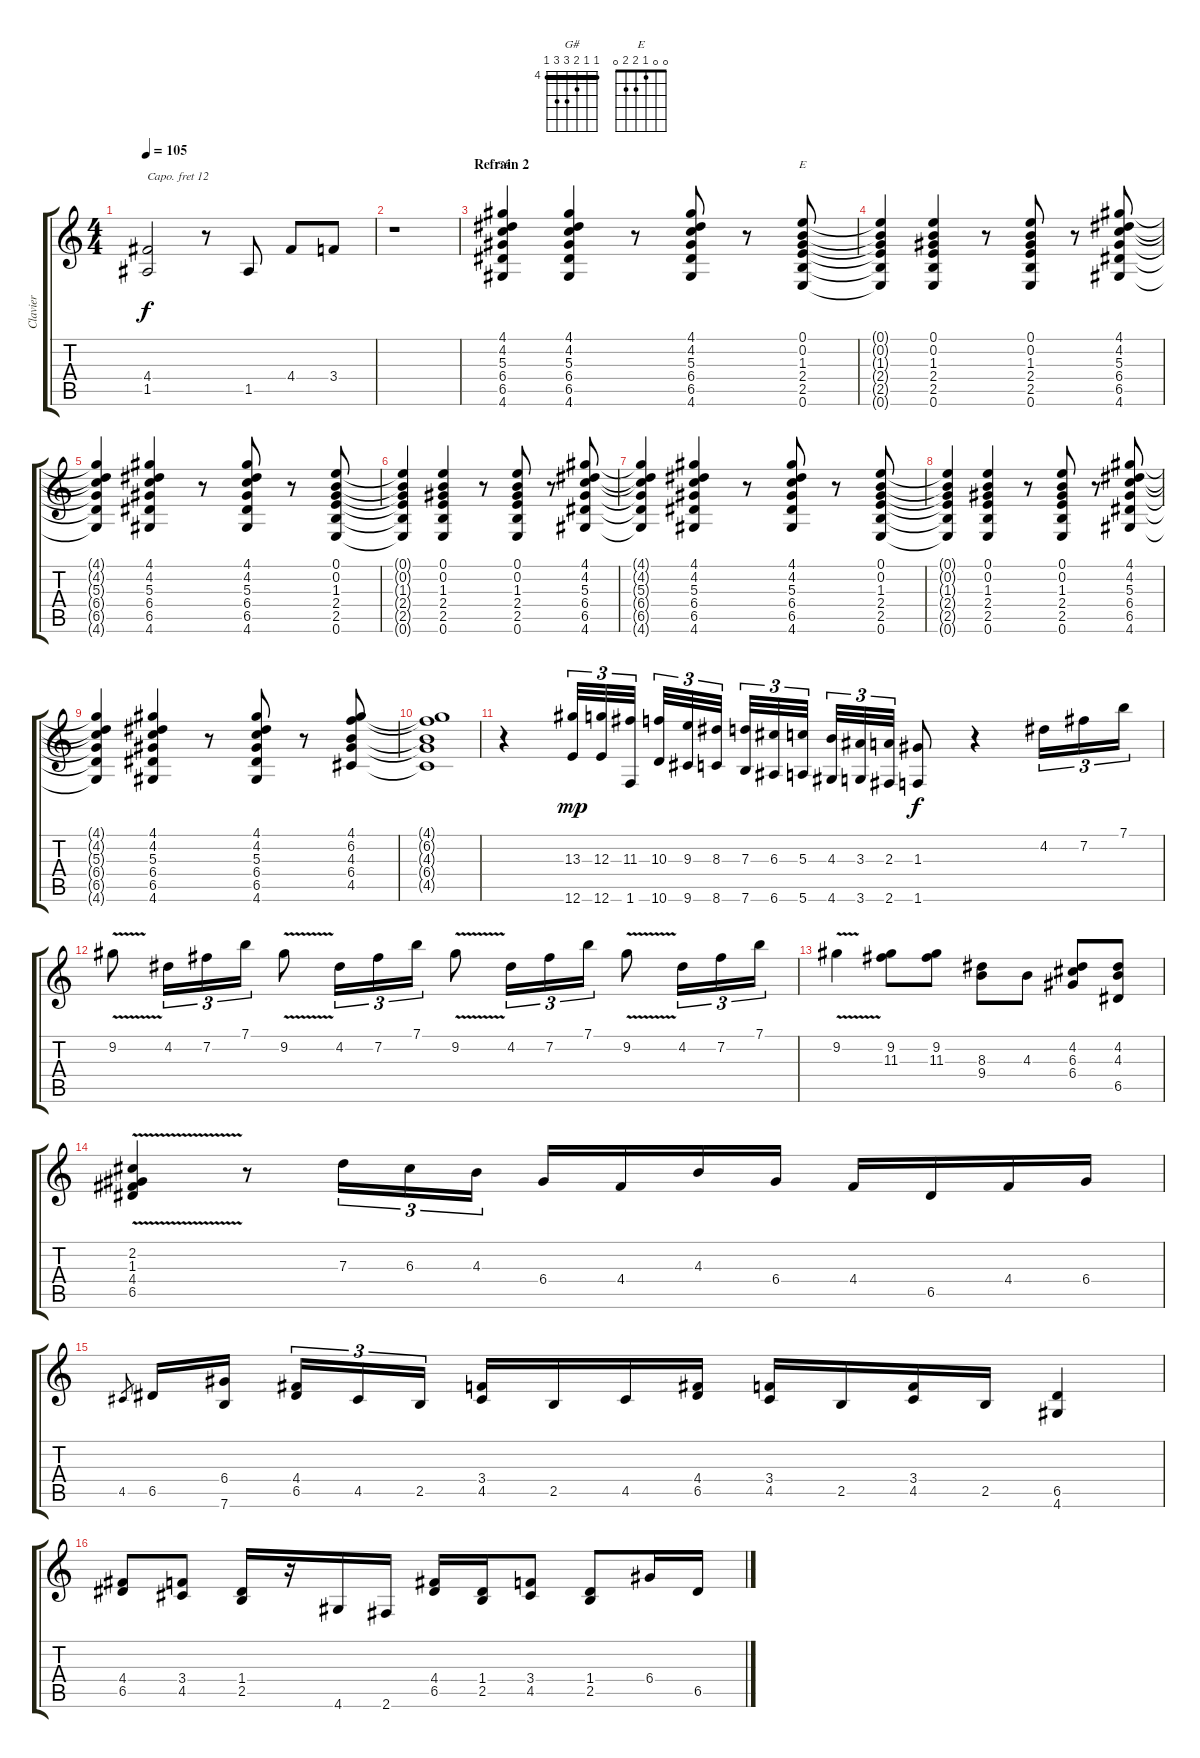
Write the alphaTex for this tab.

\track ("Clavier" "Clavier") {instrument electricpiano1}
\staff {score tabs}
\capo 12
\tuning (E4 B3 G3 D3 A2 E2) {hide}
\chord ("G#" 4 4 5 6 6 4) {firstfret 4 barre 4}
\chord ("E" 0 0 1 2 2 0)
\ts (4 4)
\tempo 105
\clef g2
\ks c
(4.4{t} 1.5{t}).2{dy f} r.8 1.5.8 4.4.8 3.4.8 |
r.1 |
\section ("" "Refrain 2")
(4.1 4.2 5.3 6.4 6.5 4.6).4{ch "G#"} (4.1 4.2 5.3 6.4 6.5 4.6).4 r.8 (4.1 4.2 5.3 6.4 6.5 4.6).8 r.8 (0.1 0.2 1.3 2.4 2.5 0.6).8{ch "E"} |
(0.1{t} 0.2{t} 1.3{t} 2.4{t} 2.5{t} 0.6{t}).4 (0.1 0.2 1.3 2.4 2.5 0.6).4 r.8 (0.1 0.2 1.3 2.4 2.5 0.6).8 r.8 (4.1 4.2 5.3 6.4 6.5 4.6).8 |
(4.1{t} 4.2{t} 5.3{t} 6.4{t} 6.5{t} 4.6{t}).4 (4.1 4.2 5.3 6.4 6.5 4.6).4 r.8 (4.1 4.2 5.3 6.4 6.5 4.6).8 r.8 (0.1 0.2 1.3 2.4 2.5 0.6).8 |
(0.1{t} 0.2{t} 1.3{t} 2.4{t} 2.5{t} 0.6{t}).4 (0.1 0.2 1.3 2.4 2.5 0.6).4 r.8 (0.1 0.2 1.3 2.4 2.5 0.6).8 r.8 (4.1 4.2 5.3 6.4 6.5 4.6).8 |
(4.1{t} 4.2{t} 5.3{t} 6.4{t} 6.5{t} 4.6{t}).4 (4.1 4.2 5.3 6.4 6.5 4.6).4 r.8 (4.1 4.2 5.3 6.4 6.5 4.6).8 r.8 (0.1 0.2 1.3 2.4 2.5 0.6).8 |
(0.1{t} 0.2{t} 1.3{t} 2.4{t} 2.5{t} 0.6{t}).4 (0.1 0.2 1.3 2.4 2.5 0.6).4 r.8 (0.1 0.2 1.3 2.4 2.5 0.6).8 r.8 (4.1 4.2 5.3 6.4 6.5 4.6).8 |
(4.1{t} 4.2{t} 5.3{t} 6.4{t} 6.5{t} 4.6{t}).4 (4.1 4.2 5.3 6.4 6.5 4.6).4 r.8 (4.1 4.2 5.3 6.4 6.5 4.6).8 r.8 (4.1 6.2 4.3 6.4 4.5).8 |
(4.1{t} 6.2{t} 4.3{t} 6.4{t} 4.5{t}).1 |
r.4 (13.3 12.6).32{tu (3 2) dy mp} (12.3 12.6).32{tu (3 2)} (11.3 1.6).32{tu (3 2)} (10.3 10.6).32{tu (3 2)} (9.3 9.6).32{tu (3 2)} (8.3 8.6).32{tu (3 2)} (7.3 7.6).32{tu (3 2)} (6.3 6.6).32{tu (3 2)} (5.3 5.6).32{tu (3 2)} (4.3 4.6).32{tu (3 2)} (3.3 3.6).32{tu (3 2)} (2.3 2.6).32{tu (3 2)} (1.3 1.6).8{dy f} r.4 4.2.16{tu (3 2)} 7.2.16{tu (3 2)} 7.1.16{tu (3 2)} |
9.2{v}.8 4.2.16{tu (3 2)} 7.2.16{tu (3 2)} 7.1.16{tu (3 2)} 9.2{v}.8 4.2.16{tu (3 2)} 7.2.16{tu (3 2)} 7.1.16{tu (3 2)} 9.2{v}.8 4.2.16{tu (3 2)} 7.2.16{tu (3 2)} 7.1.16{tu (3 2)} 9.2{v}.8 4.2.16{tu (3 2)} 7.2.16{tu (3 2)} 7.1.16{tu (3 2)} |
9.2{v}.4 (9.2 11.3).8 (9.2 11.3).8 (8.3 9.4).8 4.3.8 (4.2 6.3 6.4).8 (4.2 4.3 6.5).8 |
(2.2{v} 1.3{v} 4.4{v} 6.5).4 r.8 7.3.16{tu (3 2)} 6.3.16{tu (3 2)} 4.3.16{tu (3 2)} 6.4.16 4.4.16 4.3.16 6.4.16 4.4.16 6.5.16 4.4.16 6.4.16 |
4.5.8{gr} 6.5.16 (6.4 7.6).16 (4.4 6.5).16{tu (3 2)} 4.5.16{tu (3 2)} 2.5.16{tu (3 2)} (3.4 4.5).16 2.5.16 4.5.16 (4.4 6.5).16 (3.4 4.5).16 2.5.16 (3.4 4.5).16 2.5.16 (6.5 4.6).4 |
(4.4 6.5).8 (3.4 4.5).8 (1.4 2.5).16 r.16 4.6.16 2.6.16 (4.4 6.5).16 (1.4 2.5).16 (3.4 4.5).8 (1.4 2.5).8 6.4.16 6.5.16
